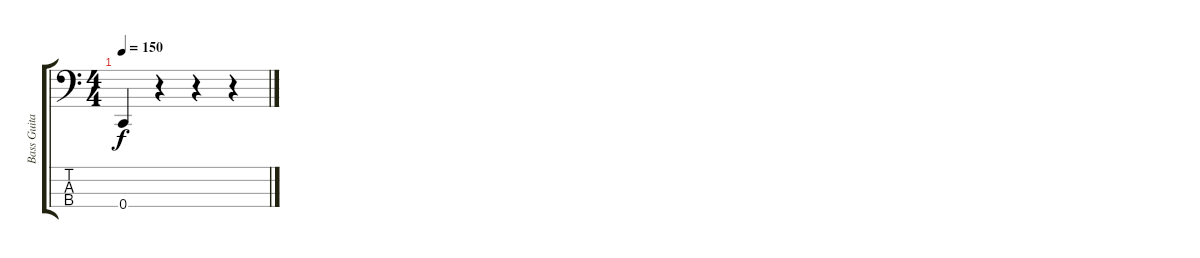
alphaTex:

\track ("Bass Guitar" "Bass Guita") {instrument electricbasspick}
\staff {score tabs}
\tuning (F2 C2 G1 C1) {hide}
\ts (4 4)
\tempo 150
\clef f4
\ks c
0.4.4{dy f} r.4 r.4 r.4
